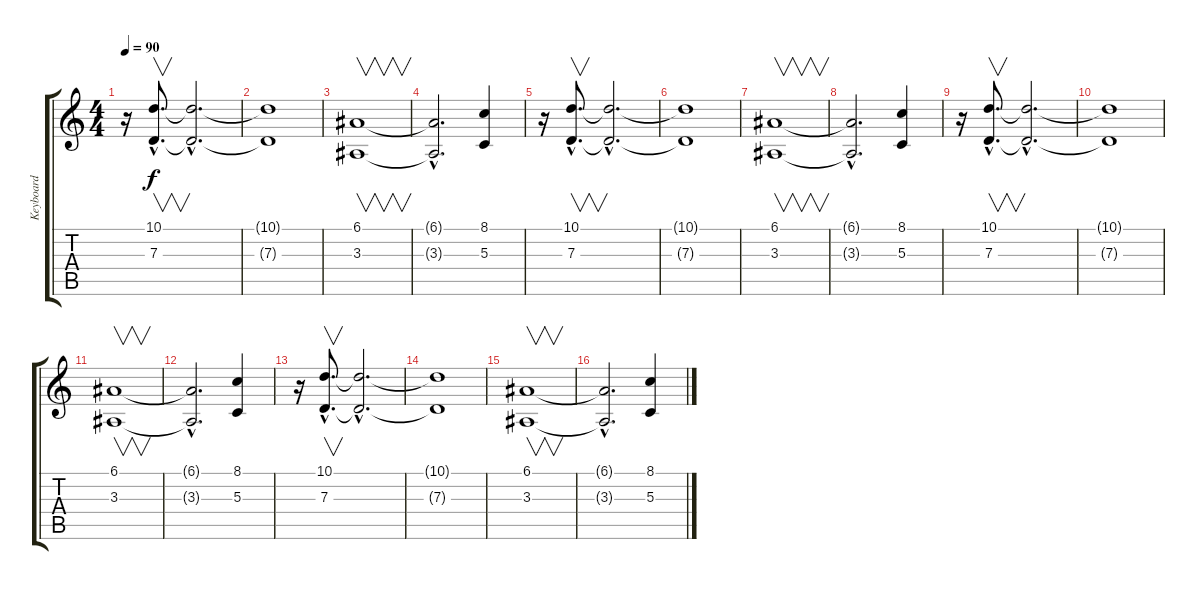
\track ("Keyboard" "Keyboard") {instrument stringensemble2}
\staff {score tabs}
\tuning (E4 B3 G3 D3 A2 E2) {hide}
\ts (4 4)
\tempo 90
\clef g2
\ks c
r.16{dy f} (10.1{hac} 7.3{hac}).8{v d} (10.1{hac t} 7.3{hac t}).2{d} |
(10.1{t} 7.3{t}).1 |
(6.1 3.3).1{v} |
(6.1{hac t} 3.3{hac t}).2{d} (8.1 5.3).4 |
r.16 (10.1{hac} 7.3{hac}).8{v d} (10.1{hac t} 7.3{hac t}).2{d} |
(10.1{t} 7.3{t}).1 |
(6.1 3.3).1{v} |
(6.1{hac t} 3.3{hac t}).2{d} (8.1 5.3).4 |
r.16 (10.1{hac} 7.3{hac}).8{v d} (10.1{hac t} 7.3{hac t}).2{d} |
(10.1{t} 7.3{t}).1 |
(6.1 3.3).1{v} |
(6.1{hac t} 3.3{hac t}).2{d} (8.1 5.3).4 |
r.16 (10.1{hac} 7.3{hac}).8{v d} (10.1{hac t} 7.3{hac t}).2{d} |
(10.1{t} 7.3{t}).1 |
(6.1 3.3).1{v} |
(6.1{hac t} 3.3{hac t}).2{d} (8.1 5.3).4
